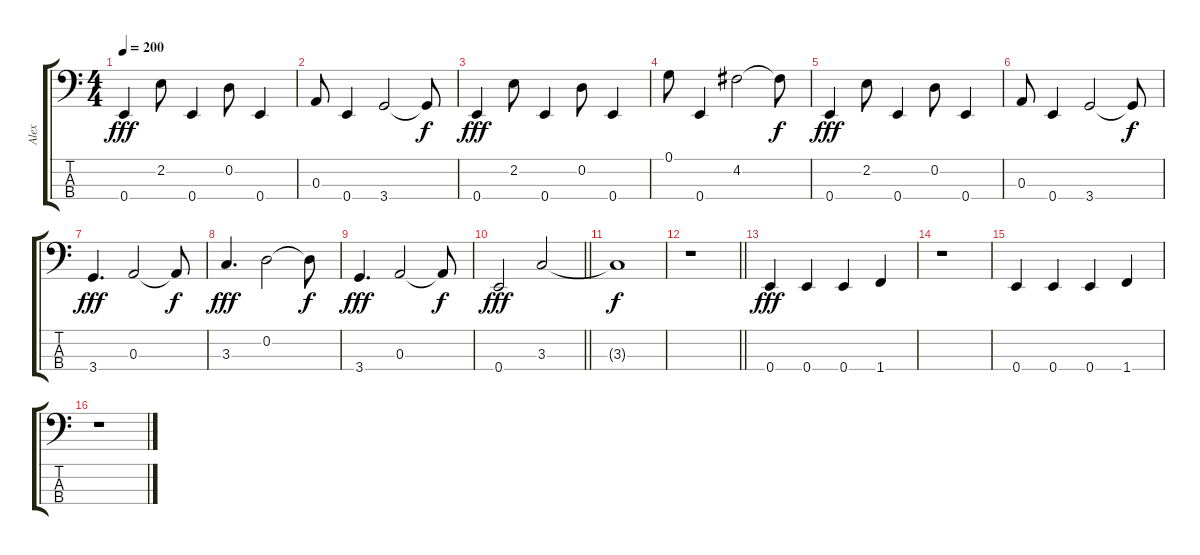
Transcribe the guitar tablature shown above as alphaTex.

\track ("Alex" "Alex") {instrument electricbassfinger}
\staff {score tabs}
\tuning (G2 D2 A1 E1) {hide}
\ts (4 4)
\tempo 200
\clef f4
\ks c
0.4.4{dy fff} 2.2.8 0.4.4 0.2.8 0.4.4 |
0.3.8 0.4.4 3.4.2 3.4{t}.8{dy f} |
0.4.4{dy fff} 2.2.8 0.4.4 0.2.8 0.4.4 |
0.1.8 0.4.4 4.2.2 4.2{t}.8{dy f} |
0.4.4{dy fff} 2.2.8 0.4.4 0.2.8 0.4.4 |
0.3.8 0.4.4 3.4.2 3.4{t}.8{dy f} |
3.4.4{d dy fff} 0.3.2 0.3{t}.8{dy f} |
3.3.4{d dy fff} 0.2.2 0.2{t}.8{dy f} |
3.4.4{d dy fff} 0.3.2 0.3{t}.8{dy f} |
\barLineRight lightlight
0.4.2{dy fff} 3.3.2 |
3.3{t}.1{dy f} |
\barLineRight lightlight
r.1 |
0.4.4{dy fff} 0.4.4 0.4.4 1.4.4 |
r.1 |
0.4.4 0.4.4 0.4.4 1.4.4 |
r.1
